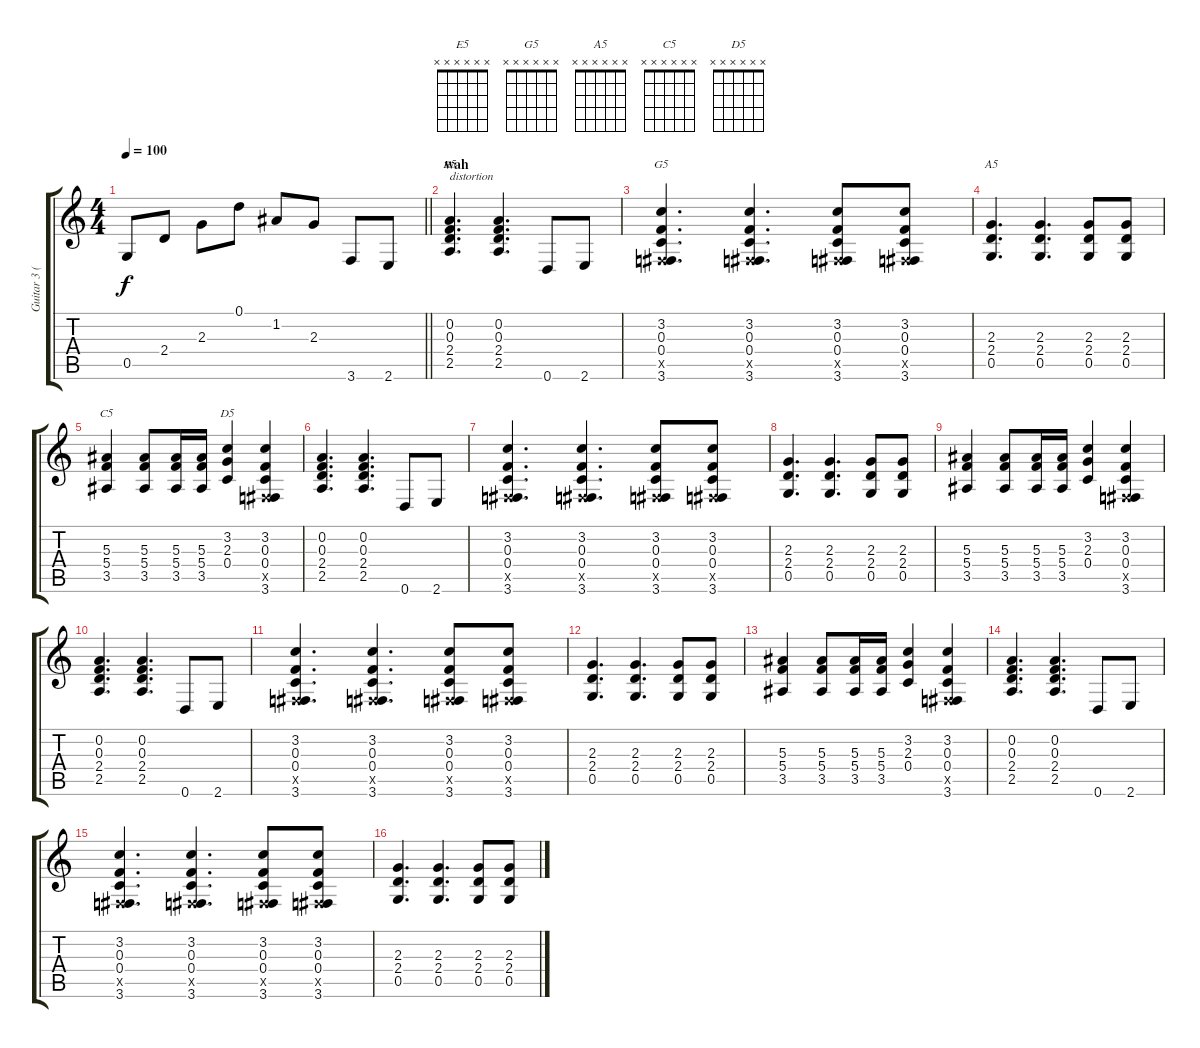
\track ("Guitar 3 (Slash)" "Guitar 3 (") {instrument electricguitarjazz}
\staff {score tabs}
\tuning (D4 A3 F3 C3 G2 D2) {hide}
\chord ("E5" x x x x x x)
\chord ("G5" x x x x x x)
\chord ("A5" x x x x x x)
\chord ("C5" x x x x x x)
\chord ("D5" x x x x x x)
\ts (4 4)
\tempo 100
\clef g2
\barLineRight lightlight
\ks c
0.5.8{dy f} 2.4.8 2.3.8 0.1.8 1.2.8 2.3.8 3.6.8 2.6.8 |
\section ("" "wah")
(0.2 0.3 2.4 2.5).4{d ch "E5" txt "distortion" volume 9 instrument overdrivenguitar} (0.2 0.3 2.4 2.5).4{d} 0.6.8 2.6.8 |
(3.2 0.3 0.4 -1.5{x} 3.6).4{d ch "G5"} (3.2 0.3 0.4 -1.5{x} 3.6).4{d} (3.2 0.3 0.4 -1.5{x} 3.6).8 (3.2 0.3 0.4 -1.5{x} 3.6).8 |
(2.3 2.4 0.5).4{d ch "A5"} (2.3 2.4 0.5).4{d} (2.3 2.4 0.5).8 (2.3 2.4 0.5).8 |
(5.3 5.4 3.5).4{ch "C5"} (5.3 5.4 3.5).8 (5.3 5.4 3.5).16 (5.3 5.4 3.5).16 (3.2 2.3 0.4).4{ch "D5"} (3.2 0.3 0.4 -1.5{x} 3.6).4 |
(0.2 0.3 2.4 2.5).4{d} (0.2 0.3 2.4 2.5).4{d} 0.6.8 2.6.8 |
(3.2 0.3 0.4 -1.5{x} 3.6).4{d} (3.2 0.3 0.4 -1.5{x} 3.6).4{d} (3.2 0.3 0.4 -1.5{x} 3.6).8 (3.2 0.3 0.4 -1.5{x} 3.6).8 |
(2.3 2.4 0.5).4{d} (2.3 2.4 0.5).4{d} (2.3 2.4 0.5).8 (2.3 2.4 0.5).8 |
(5.3 5.4 3.5).4 (5.3 5.4 3.5).8 (5.3 5.4 3.5).16 (5.3 5.4 3.5).16 (3.2 2.3 0.4).4 (3.2 0.3 0.4 -1.5{x} 3.6).4 |
(0.2 0.3 2.4 2.5).4{d} (0.2 0.3 2.4 2.5).4{d} 0.6.8 2.6.8 |
(3.2 0.3 0.4 -1.5{x} 3.6).4{d} (3.2 0.3 0.4 -1.5{x} 3.6).4{d} (3.2 0.3 0.4 -1.5{x} 3.6).8 (3.2 0.3 0.4 -1.5{x} 3.6).8 |
(2.3 2.4 0.5).4{d} (2.3 2.4 0.5).4{d} (2.3 2.4 0.5).8 (2.3 2.4 0.5).8 |
(5.3 5.4 3.5).4 (5.3 5.4 3.5).8 (5.3 5.4 3.5).16 (5.3 5.4 3.5).16 (3.2 2.3 0.4).4 (3.2 0.3 0.4 -1.5{x} 3.6).4 |
(0.2 0.3 2.4 2.5).4{d} (0.2 0.3 2.4 2.5).4{d} 0.6.8 2.6.8 |
(3.2 0.3 0.4 -1.5{x} 3.6).4{d} (3.2 0.3 0.4 -1.5{x} 3.6).4{d} (3.2 0.3 0.4 -1.5{x} 3.6).8 (3.2 0.3 0.4 -1.5{x} 3.6).8 |
(2.3 2.4 0.5).4{d} (2.3 2.4 0.5).4{d} (2.3 2.4 0.5).8 (2.3 2.4 0.5).8
